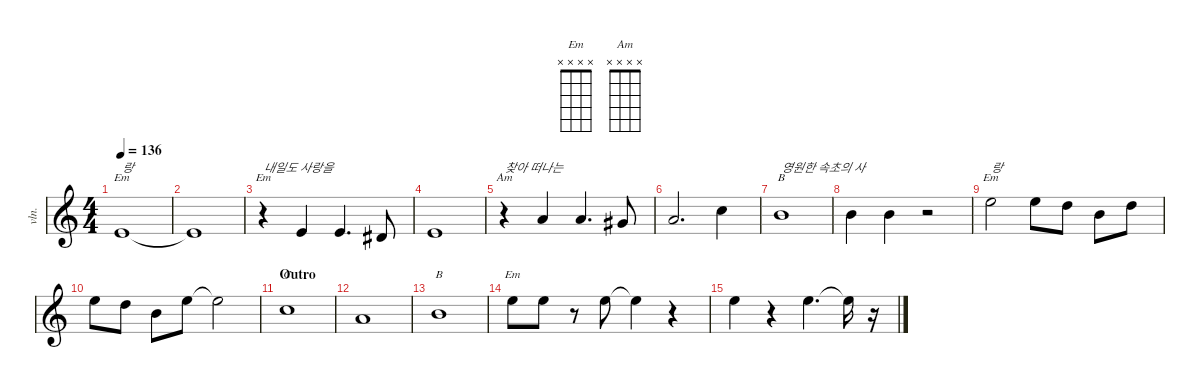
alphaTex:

\defaultSystemsLayout 4
\hideDynamics
\bracketExtendMode nobrackets
\track ("Violin" "vln.") {instrument stringensemble1}
\staff {score}
\tuning (E5 A4 D4 G3)
\chord ("Em" 0 x x x) {showdiagram false showfingering false}
\chord ("B" 7 x x x) {firstfret 7 showdiagram false showfingering false}
\chord ("Em" 12 x x x) {firstfret 12 showdiagram false showfingering false}
\chord ("Em" x x x x)
\chord ("Am" x x x x)
\chord ("C" 8 x x x) {firstfret 8 showdiagram false showfingering false}
\ts (4 4)
\tempo 136
\clef g2
\ks c
2.3.1{ch "Em" txt "랑" dy mf beam Up} |
2.3{t}.1{beam Up} |
r.4{ch "Em" txt "내일도 사랑을" beam Down} 2.3.4{beam Up} 2.3.4{d beam Up} 1.3{acc #}.8{beam Up} |
2.3.1{beam Up} |
r.4{ch "Am" txt "찾아 떠나는" beam Down} 0.2.4{beam Up} 0.2.4{d beam Up} 6.3{acc #}.8{beam Up} |
0.2.2{d beam Up} 3.2.4{beam Down} |
2.2.1{ch "B" txt "영원한 속초의 사" beam Down} |
2.2.4{beam Down} 2.2.4{beam Down} r.2{beam Down} |
0.1.2{ch "Em" txt "랑" beam Down} 0.1.8{beam Down} 5.2.8{beam Down} 2.2.8{beam Down} 5.2.8{beam Down} |
0.1.8{beam Down} 5.2.8{beam Down} 2.2.8{beam Down} 0.1.8{beam Down} 0.1{t}.2{beam Down} |
\section ("" "Outro")
3.2.1{ch "C" beam Down} |
0.2.1{beam Up} |
2.2.1{ch "B" beam Down} |
0.1.8{ch "Em" beam Down} 0.1.8{beam Down} r.8{beam Down} 0.1.8{beam Down} 0.1{t}.4{beam Down} r.4{beam Down} |
0.1.4{beam Down} r.4{beam Down} 0.1.4{d beam Down} 0.1{t}.16{beam Down} r.16{beam Down}
